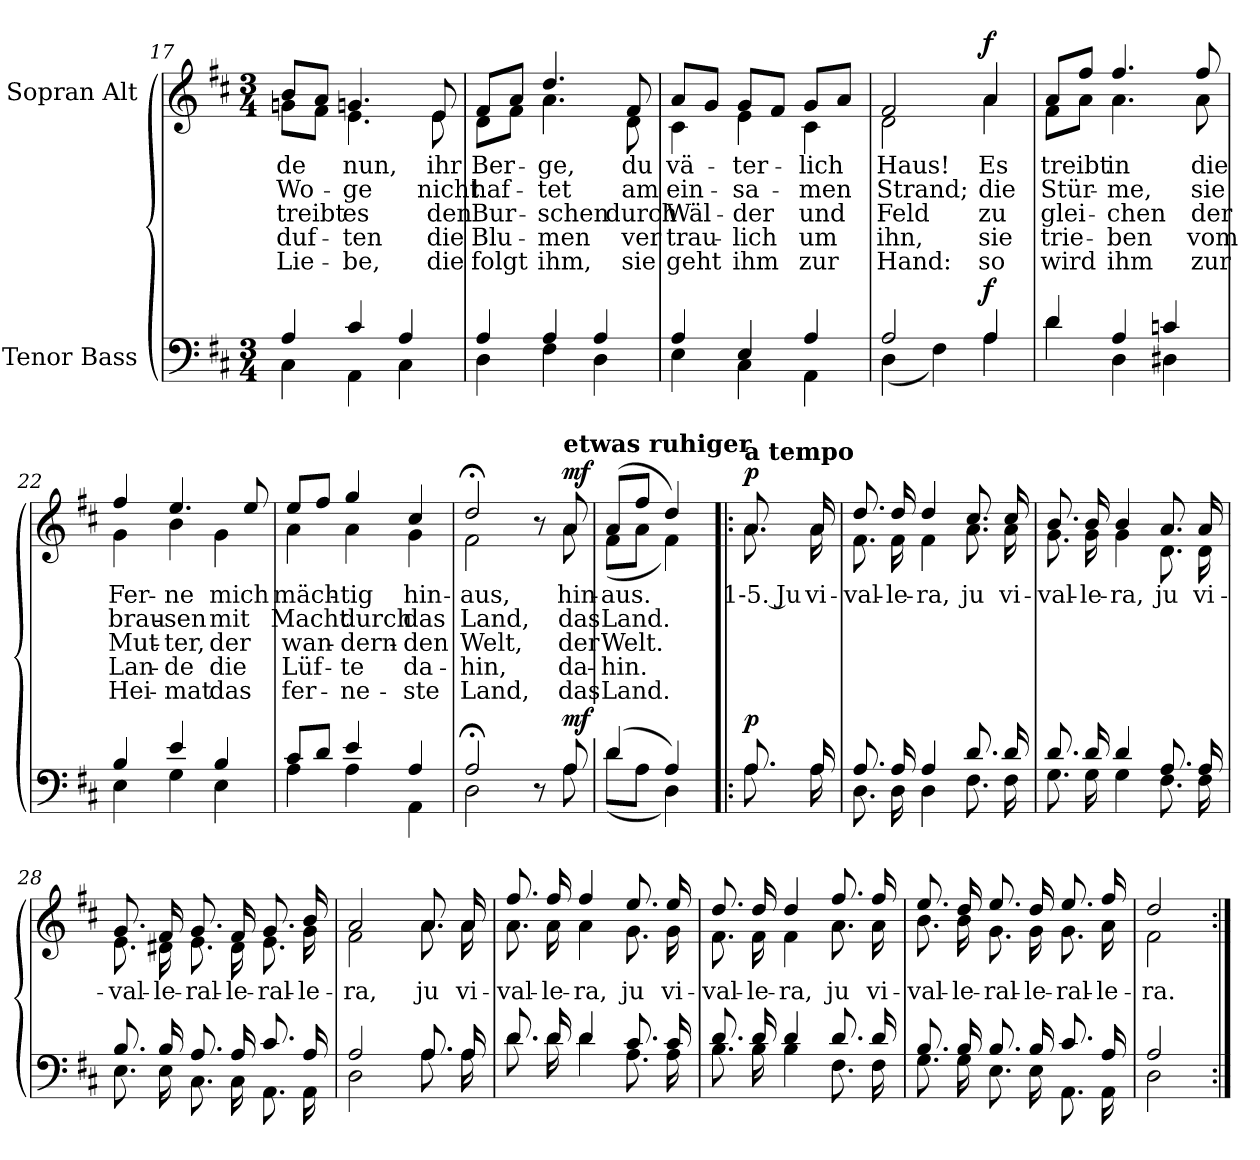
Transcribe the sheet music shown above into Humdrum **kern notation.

**kern	**dynam	**kern	**text	**text	**text	**text	**text	**dynam
*part2	*part2	*part1	*part1	*part1	*part1	*part1	*part1	*part1
*staff2	*staff2	*staff1	*staff1	*staff1	*staff1	*staff1	*staff1	*staff1
*I"Tenor Bass	*	*I"Sopran Alt	*	*	*	*	*	*
*clefF4	*	*clefG2	*	*	*	*	*	*
*k[f#c#]	*	*k[f#c#]	*	*	*	*	*	*
*M3/4	*	*M3/4	*	*	*	*	*	*
=17	=17	=17	=17	=17	=17	=17	=17	=17
*^	*	*	*	*	*	*	*	*
!	!	!	!	!LO:LY:b	!LO:LY:b	!LO:LY:b	!LO:LY:b	!LO:LY:b	!
*	*	*	*^	*	*	*	*	*	*
4A/	4C#\	.	8b/L	8gn\L	-de	Wo-	treibt	duf-	Lie-	.
.	.	.	8a/J	8f#\J	.	.	.	.	.	.
!	!	!	!	!	!LO:LY:b	!LO:LY:b	!LO:LY:b	!LO:LY:b	!LO:LY:b	!
4c#/	4AA\	.	4.gn/	4.e\	nun,	-ge	es	-ten	-be,	.
4A/	4C#\	.	.	.	.	.	.	.	.	.
!	!	!	!	!	!LO:LY:b	!LO:LY:b	!LO:LY:b	!LO:LY:b	!LO:LY:b	!
.	.	.	8e/	8e\	ihr	nicht	den	die	die	.
=18	=18	=18	=18	=18	=18	=18	=18	=18	=18	=18
!	!	!	!	!	!LO:LY:b	!LO:LY:b	!LO:LY:b	!LO:LY:b	!LO:LY:b	!
4A/	4D\	.	8f#/L	8d\L	Ber-	haf-	Bur-	Blu-	folgt	.
.	.	.	8a/J	8f#\J	.	.	.	.	.	.
!	!	!	!	!	!LO:LY:b	!LO:LY:b	!LO:LY:b	!LO:LY:b	!LO:LY:b	!
4A/	4F#\	.	4.dd/	4.a\	-ge,	-tet	-schen	-men	ihm,	.
4A/	4D\	.	.	.	.	.	.	.	.	.
!	!	!	!	!	!LO:LY:b	!LO:LY:b	!LO:LY:b	!LO:LY:b	!LO:LY:b	!
.	.	.	8f#/	8d\	du	am	durch	ver	sie	.
=19	=19	=19	=19	=19	=19	=19	=19	=19	=19	=19
!	!	!	!	!	!LO:LY:b	!LO:LY:b	!LO:LY:b	!LO:LY:b	!LO:LY:b	!
4A/	4E\	.	8a/L	4c#\	vä-	ein-	Wäl-	trau-	geht	.
.	.	.	8g/J	.	.	.	.	.	.	.
!	!	!	!	!	!LO:LY:b	!LO:LY:b	!LO:LY:b	!LO:LY:b	!LO:LY:b	!
4E/	4C#\	.	8g/L	4e\	-ter-	-sa-	-der	-lich	ihm	.
.	.	.	8f#/J	.	.	.	.	.	.	.
!	!	!	!	!	!LO:LY:b	!LO:LY:b	!LO:LY:b	!LO:LY:b	!LO:LY:b	!
4A/	4AA\	.	8g/L	4c#\	-lich	-men	und	um	zur	.
.	.	.	8a/J	.	.	.	.	.	.	.
=20	=20	=20	=20	=20	=20	=20	=20	=20	=20	=20
!	!	!	!	!	!LO:LY:b	!LO:LY:b	!LO:LY:b	!LO:LY:b	!LO:LY:b	!
2A/	(4D\	.	2f#/	2d\	Haus!	Strand;	Feld	ihn,	Hand:	.
.	4F#\)	.	.	.	.	.	.	.	.	.
!	!	!LO:DY:a	!	!	!LO:LY:b	!LO:LY:b	!LO:LY:b	!LO:LY:b	!LO:LY:b	!LO:DY:a
4A/	4A\	f	4a/	4a\	Es	die	zu	sie	so	f
!!LO:LB:g=z	!!
=21	=21	=21	=21	=21	=21	=21	=21	=21	=21	=21
!	!	!	!	!	!LO:LY:b	!LO:LY:b	!LO:LY:b	!LO:LY:b	!LO:LY:b	!
4d/	4d\	.	8a/L	8f#\L	treibt	Stür-	glei-	trie-	wird	.
.	.	.	8ff#/J	8a\J	.	.	.	.	.	.
!	!	!	!	!	!LO:LY:b	!LO:LY:b	!LO:LY:b	!LO:LY:b	!LO:LY:b	!
4A/	4D\	.	4.ff#/	4.a\	in	-me,	-chen	-ben	ihm	.
4cn/	4D#X\	.	.	.	.	.	.	.	.	.
!	!	!	!	!	!LO:LY:b	!LO:LY:b	!LO:LY:b	!LO:LY:b	!LO:LY:b	!
.	.	.	8ff#/	8a\	die	sie	der	vom	zur	.
=22	=22	=22	=22	=22	=22	=22	=22	=22	=22	=22
!	!	!	!	!	!LO:LY:b	!LO:LY:b	!LO:LY:b	!LO:LY:b	!LO:LY:b	!
4B/	4E\	.	4ff#/	4g\	Fer-	brau-	Mut-	Lan-	Hei-	.
!	!	!	!	!	!LO:LY:b	!LO:LY:b	!LO:LY:b	!LO:LY:b	!LO:LY:b	!
4e/	4G\	.	4.ee/	4b\	-ne	-sen	-ter,	-de	-mat	.
!	!	!	!	!	!LO:LY:b	!LO:LY:b	!LO:LY:b	!LO:LY:b	!LO:LY:b	!
4B/	4E\	.	.	4g\	mich	mit	der	die	das	.
.	.	.	8ee/	.	.	.	.	.	.	.
=23	=23	=23	=23	=23	=23	=23	=23	=23	=23	=23
!	!	!	!	!	!LO:LY:b	!LO:LY:b	!LO:LY:b	!LO:LY:b	!LO:LY:b	!
8c#/L	4A\	.	8ee/L	4a\	mäch-	Macht	wan-	Lüf-	fer-	.
8d/J	.	.	8ff#/J	.	.	.	.	.	.	.
!	!	!	!	!	!LO:LY:b	!LO:LY:b	!LO:LY:b	!LO:LY:b	!LO:LY:b	!
4e/	4A\	.	4gg/	4a\	-tig	durch	-dern-	-te	-ne-	.
!	!	!	!	!	!LO:LY:b	!LO:LY:b	!LO:LY:b	!LO:LY:b	!LO:LY:b	!
4A/	4AA\	.	4cc#/	4g\	hin-	das	-den	da-	-ste	.
=24	=24	=24	=24	=24	=24	=24	=24	=24	=24	=24
!	!	!	!	!	!LO:LY:b	!LO:LY:b	!LO:LY:b	!LO:LY:b	!LO:LY:b	!
2A;</	2D\	.	2dd;</	2f#\	-aus,	Land,	Welt,	-hin,	Land,	.
8r	8ryy	.	8r	8ryy	.	.	.	.	.	.
!	!	!	!LO:TX:a:B:t=etwas ruhiger	!	!	!	!	!	!	!
!	!	!LO:DY:a	!	!	!LO:LY:b	!LO:LY:b	!LO:LY:b	!LO:LY:b	!LO:LY:b	!LO:DY:a
8A/	8A\	mf	8a/	8a\	hin-	das	der	da-	das	mf
=25	=25	=25	=25	=25	=25	=25	=25	=25	=25	=25
!	!	!	!	!	!LO:LY:b	!LO:LY:b	!LO:LY:b	!LO:LY:b	!LO:LY:b	!
(4d/	(8d\L	.	(8a/L	(8f#\L	-aus.	Land.	Welt.	-hin.	Land.	.
.	8A\J	.	8ff#/J	8a\J	.	.	.	.	.	.
4A/)	4D\)	.	4dd/)	4f#\)	.	.	.	.	.	.
!!LO:LB:g=z	!!
=25X2!|:	=25X2!|:	=25X2!|:	=25X2!|:	=25X2!|:	=25X2!|:	=25X2!|:	=25X2!|:	=25X2!|:	=25X2!|:	=25X2!|:
!	!	!	!LO:TX:a:B:t=a tempo	!	!	!	!	!	!	!
!	!	!LO:DY:a	!	!	!LO:LY:b	!	!	!	!	!LO:DY:a
8.A/	8.A\	p	8.a/	8.a\	1-5. Ju	.	.	.	.	p
!	!	!	!	!	!LO:LY:b	!	!	!	!	!
16A/	16A\	.	16a/	16a\	vi-	.	.	.	.	.
=26	=26	=26	=26	=26	=26	=26	=26	=26	=26	=26
!	!	!	!	!	!LO:LY:b	!	!	!	!	!
8.A/	8.D\	.	8.dd/	8.f#\	-val-	.	.	.	.	.
!	!	!	!	!	!LO:LY:b	!	!	!	!	!
16A/	16D\	.	16dd/	16f#\	-le-	.	.	.	.	.
!	!	!	!	!	!LO:LY:b	!	!	!	!	!
4A/	4D\	.	4dd/	4f#\	-ra,	.	.	.	.	.
!	!	!	!	!	!LO:LY:b	!	!	!	!	!
8.d/	8.F#\	.	8.cc#/	8.a\	ju	.	.	.	.	.
!	!	!	!	!	!LO:LY:b	!	!	!	!	!
16d/	16F#\	.	16cc#/	16a\	vi-	.	.	.	.	.
=27	=27	=27	=27	=27	=27	=27	=27	=27	=27	=27
!	!	!	!	!	!LO:LY:b	!	!	!	!	!
8.d/	8.G\	.	8.b/	8.g\	-val-	.	.	.	.	.
!	!	!	!	!	!LO:LY:b	!	!	!	!	!
16d/	16G\	.	16b/	16g\	-le-	.	.	.	.	.
!	!	!	!	!	!LO:LY:b	!	!	!	!	!
4d/	4G\	.	4b/	4g\	-ra,	.	.	.	.	.
!	!	!	!	!	!LO:LY:b	!	!	!	!	!
8.A/	8.F#\	.	8.a/	8.d\	ju	.	.	.	.	.
!	!	!	!	!	!LO:LY:b	!	!	!	!	!
16A/	16F#\	.	16a/	16d\	vi-	.	.	.	.	.
=28	=28	=28	=28	=28	=28	=28	=28	=28	=28	=28
!	!	!	!	!	!LO:LY:b	!	!	!	!	!
8.B/	8.E\	.	8.g/	8.e\	-val-	.	.	.	.	.
!	!	!	!	!	!LO:LY:b	!	!	!	!	!
16B/	16E\	.	16f#/	16d#X\	-le-	.	.	.	.	.
!	!	!	!	!	!LO:LY:b	!	!	!	!	!
8.A/	8.C#\	.	8.g/	8.e\	-ral-	.	.	.	.	.
!	!	!	!	!	!LO:LY:b	!	!	!	!	!
16A/	16C#\	.	16f#/	16d#\	-le-	.	.	.	.	.
!	!	!	!	!	!LO:LY:b	!	!	!	!	!
8.c#/	8.AA\	.	8.g/	8.e\	-ral-	.	.	.	.	.
!	!	!	!	!	!LO:LY:b	!	!	!	!	!
16A/	16AA\	.	16b/	16g\	-le-	.	.	.	.	.
!!LO:LB:g=z	!!
=29	=29	=29	=29	=29	=29	=29	=29	=29	=29	=29
!	!	!	!	!	!LO:LY:b	!	!	!	!	!
2A/	2D\	.	2a/	2f#\	-ra,	.	.	.	.	.
!	!	!	!	!	!LO:LY:b	!	!	!	!	!
8.A/	8.A\	.	8.a/	8.a\	ju	.	.	.	.	.
!	!	!	!	!	!LO:LY:b	!	!	!	!	!
16A/	16A\	.	16a/	16a\	vi-	.	.	.	.	.
=30	=30	=30	=30	=30	=30	=30	=30	=30	=30	=30
!	!	!	!	!	!LO:LY:b	!	!	!	!	!
8.d/	8.d\	.	8.ff#/	8.a\	-val-	.	.	.	.	.
!	!	!	!	!	!LO:LY:b	!	!	!	!	!
16d/	16d\	.	16ff#/	16a\	-le-	.	.	.	.	.
!	!	!	!	!	!LO:LY:b	!	!	!	!	!
4d/	4d\	.	4ff#/	4a\	-ra,	.	.	.	.	.
!	!	!	!	!	!LO:LY:b	!	!	!	!	!
8.c#/	8.A\	.	8.ee/	8.g\	ju	.	.	.	.	.
!	!	!	!	!	!LO:LY:b	!	!	!	!	!
16c#/	16A\	.	16ee/	16g\	vi-	.	.	.	.	.
=31	=31	=31	=31	=31	=31	=31	=31	=31	=31	=31
!	!	!	!	!	!LO:LY:b	!	!	!	!	!
8.d/	8.B\	.	8.dd/	8.f#\	-val-	.	.	.	.	.
!	!	!	!	!	!LO:LY:b	!	!	!	!	!
16d/	16B\	.	16dd/	16f#\	-le-	.	.	.	.	.
!	!	!	!	!	!LO:LY:b	!	!	!	!	!
4d/	4B\	.	4dd/	4f#\	-ra,	.	.	.	.	.
!	!	!	!	!	!LO:LY:b	!	!	!	!	!
8.d/	8.F#\	.	8.ff#/	8.a\	ju	.	.	.	.	.
!	!	!	!	!	!LO:LY:b	!	!	!	!	!
16d/	16F#\	.	16ff#/	16a\	vi-	.	.	.	.	.
=32	=32	=32	=32	=32	=32	=32	=32	=32	=32	=32
!	!	!	!	!	!LO:LY:b	!	!	!	!	!
8.B/	8.G\	.	8.ee/	8.b\	-val-	.	.	.	.	.
!	!	!	!	!	!LO:LY:b	!	!	!	!	!
16B/	16G\	.	16dd/	16b\	-le-	.	.	.	.	.
!	!	!	!	!	!LO:LY:b	!	!	!	!	!
8.B/	8.E\	.	8.ee/	8.g\	-ral-	.	.	.	.	.
!	!	!	!	!	!LO:LY:b	!	!	!	!	!
16B/	16E\	.	16dd/	16g\	-le-	.	.	.	.	.
!	!	!	!	!	!LO:LY:b	!	!	!	!	!
8.c#/	8.AA\	.	8.ee/	8.g\	-ral-	.	.	.	.	.
!	!	!	!	!	!LO:LY:b	!	!	!	!	!
16A/	16AA\	.	16ff#/	16a\	-le-	.	.	.	.	.
=33	=33	=33	=33	=33	=33	=33	=33	=33	=33	=33
!	!	!	!	!	!LO:LY:b	!	!	!	!	!
2A/	2D\	.	2dd/	2f#\	-ra.	.	.	.	.	.
*v	*v	*	*	*	*	*	*	*	*	*
*	*	*v	*v	*	*	*	*	*	*
=:|!	=:|!	=:|!	=:|!	=:|!	=:|!	=:|!	=:|!	=:|!
*-	*-	*-	*-	*-	*-	*-	*-	*-
